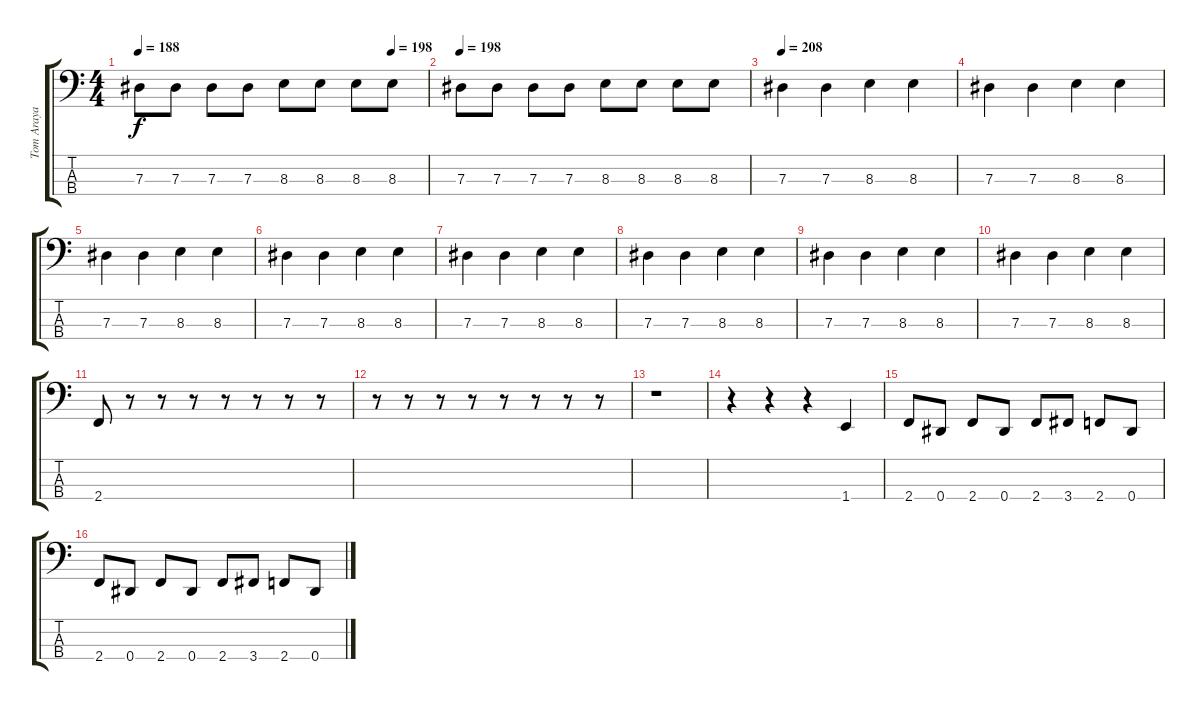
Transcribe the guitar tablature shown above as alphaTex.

\track ("Tom Araya (Bass)" "Tom Araya ") {instrument electricbassfinger}
\staff {score tabs}
\tuning (Gb2 Db2 Ab1 Eb1) {hide}
\ts (4 4)
\tempo 188
\tempo (198 0.875)
\clef f4
\ks c
7.3.8{dy f} 7.3.8 7.3.8 7.3.8 8.3.8 8.3.8 8.3.8 8.3.8 |
\tempo 198
7.3.8 7.3.8 7.3.8 7.3.8 8.3.8 8.3.8 8.3.8 8.3.8 |
\tempo 208
7.3.4 7.3.4 8.3.4 8.3.4 |
7.3.4 7.3.4 8.3.4 8.3.4 |
7.3.4 7.3.4 8.3.4 8.3.4 |
7.3.4 7.3.4 8.3.4 8.3.4 |
7.3.4 7.3.4 8.3.4 8.3.4 |
7.3.4 7.3.4 8.3.4 8.3.4 |
7.3.4 7.3.4 8.3.4 8.3.4 |
7.3.4 7.3.4 8.3.4 8.3.4 |
2.4.8 r.8 r.8 r.8 r.8 r.8 r.8 r.8 |
r.8 r.8 r.8 r.8 r.8 r.8 r.8 r.8 |
r.1 |
r.4 r.4 r.4 1.4.4 |
2.4.8 0.4.8 2.4.8 0.4.8 2.4.8 3.4.8 2.4.8 0.4.8 |
2.4.8 0.4.8 2.4.8 0.4.8 2.4.8 3.4.8 2.4.8 0.4.8
